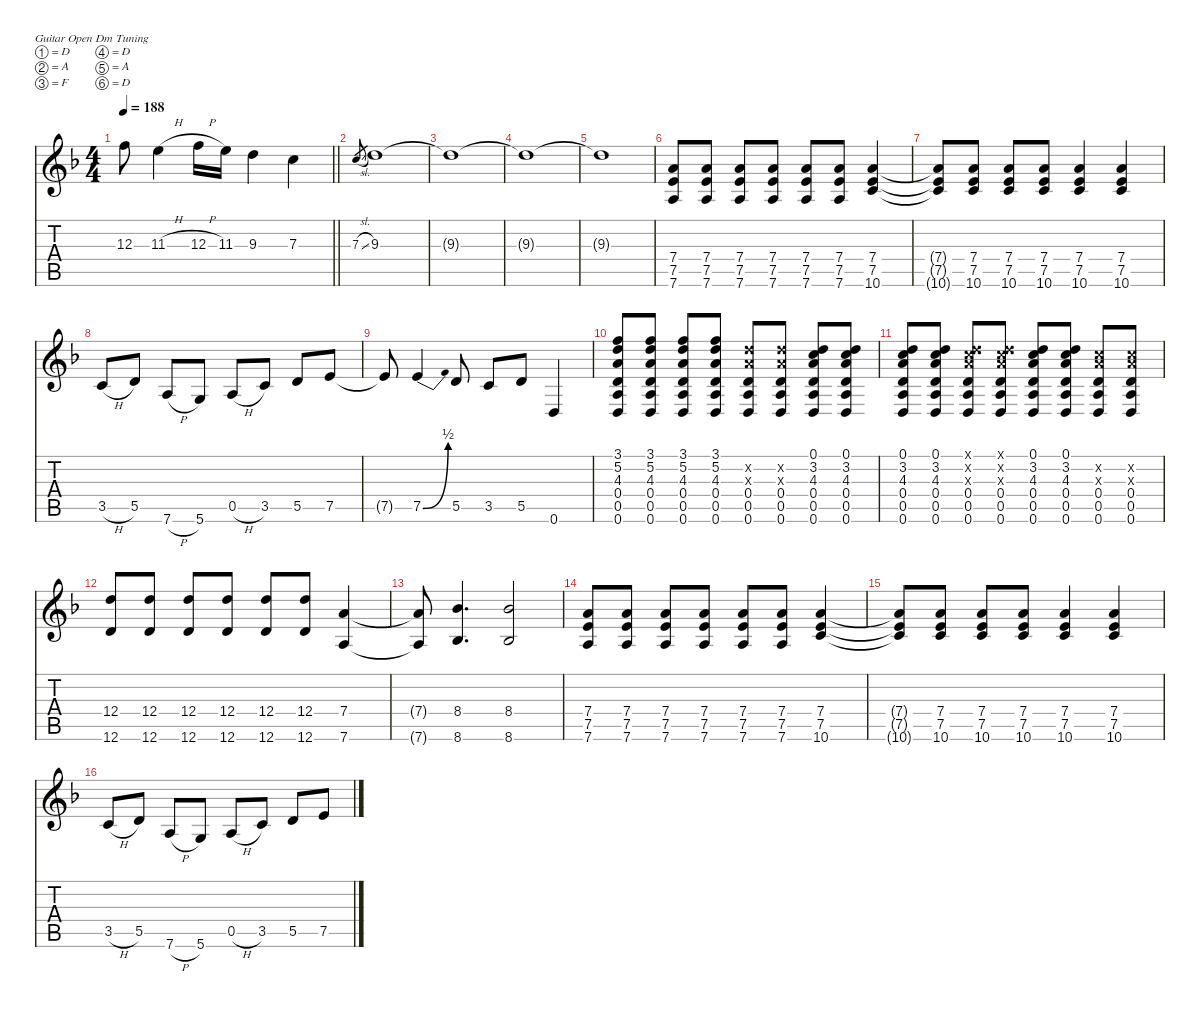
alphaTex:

\defaultSystemsLayout 4
\hideDynamics
\bracketExtendMode nobrackets
\singleTrackTrackNamePolicy hidden
\multiTrackTrackNamePolicy hidden
\firstSystemTrackNameMode fullname
\firstSystemTrackNameOrientation horizontal
\otherSystemsTrackNameOrientation horizontal
\track ("Mikael Akerfeldt" "dist.guit.") {defaultSystemsLayout 4 instrument distortionguitar}
\staff {score tabs}
\tuning (D4 A3 F3 D3 A2 D2)
\ts (4 4)
\tempo 188
\clef g2
\barLineRight lightlight
\ks dminor
12.3{t acc forcenatural}.8{dy f beam Down} 11.3{h acc forcenatural}.4{beam Down} 12.3{h acc forcenatural}.16{beam Down} 11.3{acc forcenatural}.16{beam Down} 9.3{acc forcenatural}.4{beam Down} 7.3{acc forcenatural}.4{beam Down} |
7.3{sl acc forcenatural}.8{gr dy mf beam Up} 9.3{acc forcenatural}.1{dy f beam Down} |
9.3{t acc forcenatural}.1{beam Down} |
9.3{t acc forcenatural}.1{beam Down} |
9.3{t acc forcenatural}.1{beam Down} |
(7.4{acc forcenatural} 7.5{acc forcenatural} 7.6{acc forcenatural}).8{beam Up} (7.4{acc forcenatural} 7.5{acc forcenatural} 7.6{acc forcenatural}).8{beam Up} (7.4{acc forcenatural} 7.5{acc forcenatural} 7.6{acc forcenatural}).8{beam Up} (7.4{acc forcenatural} 7.5{acc forcenatural} 7.6{acc forcenatural}).8{beam Up} (7.4{acc forcenatural} 7.5{acc forcenatural} 7.6{acc forcenatural}).8{beam Up} (7.4{acc forcenatural} 7.5{acc forcenatural} 7.6{acc forcenatural}).8{beam Up} (7.4{acc forcenatural} 7.5{acc forcenatural} 10.6{acc forcenatural}).4{beam Up} |
(7.4{t acc forcenatural} 7.5{t acc forcenatural} 10.6{t acc forcenatural}).8{beam Up} (7.4{acc forcenatural} 7.5{acc forcenatural} 10.6{acc forcenatural}).8{beam Up} (7.4{acc forcenatural} 7.5{acc forcenatural} 10.6{acc forcenatural}).8{beam Up} (7.4{acc forcenatural} 7.5{acc forcenatural} 10.6{acc forcenatural}).8{beam Up} (7.4{acc forcenatural} 7.5{acc forcenatural} 10.6{acc forcenatural}).4{beam Up} (7.4{acc forcenatural} 7.5{acc forcenatural} 10.6{acc forcenatural}).4{beam Up} |
3.5{h acc forcenatural}.8{beam Up} 5.5{acc forcenatural}.8{beam Up} 7.6{h acc forcenatural}.8{beam Up} 5.6{acc forcenatural}.8{beam Up} 0.5{h acc forcenatural}.8{beam Up} 3.5{acc forcenatural}.8{beam Up} 5.5{acc forcenatural}.8{beam Up} 7.5{acc forcenatural}.8{beam Up} |
7.5{t acc forcenatural}.8{beam Up} 7.5{be (bend 0 0 22.999999199999998 2) acc forcenatural}.4{beam Up} 5.5{acc forcenatural}.8{beam Up} 3.5{acc forcenatural}.8{beam Up} 5.5{acc forcenatural}.8{beam Up} 0.6{acc forcenatural}.4{beam Up} |
(3.1{acc forcenatural} 5.2{acc forcenatural} 4.3{acc forcenatural} 0.4{acc forcenatural} 0.5{acc forcenatural} 0.6{acc forcenatural}).8{beam Up} (3.1{acc forcenatural} 5.2{acc forcenatural} 4.3{acc forcenatural} 0.4{acc forcenatural} 0.5{acc forcenatural} 0.6{acc forcenatural}).8{beam Up} (3.1{acc forcenatural} 5.2{acc forcenatural} 4.3{acc forcenatural} 0.4{acc forcenatural} 0.5{acc forcenatural} 0.6{acc forcenatural}).8{beam Up} (3.1{acc forcenatural} 5.2{acc forcenatural} 4.3{acc forcenatural} 0.4{acc forcenatural} 0.5{acc forcenatural} 0.6{acc forcenatural}).8{beam Up} (5.2{x acc forcenatural} 4.3{x acc forcenatural} 0.4{acc forcenatural} 0.5{acc forcenatural} 0.6{acc forcenatural}).8{beam Up} (5.2{x acc forcenatural} 4.3{x acc forcenatural} 0.4{acc forcenatural} 0.5{acc forcenatural} 0.6{acc forcenatural}).8{beam Up} (0.1{acc forcenatural} 3.2{acc forcenatural} 4.3{acc forcenatural} 0.4{acc forcenatural} 0.5{acc forcenatural} 0.6{acc forcenatural}).8{beam Up} (0.1{acc forcenatural} 3.2{acc forcenatural} 4.3{acc forcenatural} 0.4{acc forcenatural} 0.5{acc forcenatural} 0.6{acc forcenatural}).8{beam Up} |
(0.1{acc forcenatural} 3.2{acc forcenatural} 4.3{acc forcenatural} 0.4{acc forcenatural} 0.5{acc forcenatural} 0.6{acc forcenatural}).8{beam Up} (0.1{acc forcenatural} 3.2{acc forcenatural} 4.3{acc forcenatural} 0.4{acc forcenatural} 0.5{acc forcenatural} 0.6{acc forcenatural}).8{beam Up} (0.1{x acc forcenatural} 3.2{x acc forcenatural} 4.3{x acc forcenatural} 0.4{acc forcenatural} 0.5{acc forcenatural} 0.6{acc forcenatural}).8{beam Up} (0.1{x acc forcenatural} 3.2{x acc forcenatural} 4.3{x acc forcenatural} 0.4{acc forcenatural} 0.5{acc forcenatural} 0.6{acc forcenatural}).8{beam Up} (0.1{acc forcenatural} 3.2{acc forcenatural} 4.3{acc forcenatural} 0.4{acc forcenatural} 0.5{acc forcenatural} 0.6{acc forcenatural}).8{beam Up} (0.1{acc forcenatural} 3.2{acc forcenatural} 4.3{acc forcenatural} 0.4{acc forcenatural} 0.5{acc forcenatural} 0.6{acc forcenatural}).8{beam Up} (3.2{x acc forcenatural} 4.3{x acc forcenatural} 0.4{acc forcenatural} 0.5{acc forcenatural} 0.6{acc forcenatural}).8{beam Up} (3.2{x acc forcenatural} 4.3{x acc forcenatural} 0.4{acc forcenatural} 0.5{acc forcenatural} 0.6{acc forcenatural}).8{beam Up} |
(12.4{acc forcenatural} 12.6{acc forcenatural}).8{beam Up} (12.4{acc forcenatural} 12.6{acc forcenatural}).8{beam Up} (12.4{acc forcenatural} 12.6{acc forcenatural}).8{beam Up} (12.4{acc forcenatural} 12.6{acc forcenatural}).8{beam Up} (12.4{acc forcenatural} 12.6{acc forcenatural}).8{beam Up} (12.4{acc forcenatural} 12.6{acc forcenatural}).8{beam Up} (7.4{acc forcenatural} 7.6{acc forcenatural}).4{beam Up} |
(7.4{t acc forcenatural} 7.6{t acc forcenatural}).8{beam Up} (8.4{acc b} 8.6{acc b}).4{d beam Up} (8.4{acc b} 8.6{acc b}).2{beam Up} |
(7.4{acc forcenatural} 7.5{acc forcenatural} 7.6{acc forcenatural}).8{beam Up} (7.4{acc forcenatural} 7.5{acc forcenatural} 7.6{acc forcenatural}).8{beam Up} (7.4{acc forcenatural} 7.5{acc forcenatural} 7.6{acc forcenatural}).8{beam Up} (7.4{acc forcenatural} 7.5{acc forcenatural} 7.6{acc forcenatural}).8{beam Up} (7.4{acc forcenatural} 7.5{acc forcenatural} 7.6{acc forcenatural}).8{beam Up} (7.4{acc forcenatural} 7.5{acc forcenatural} 7.6{acc forcenatural}).8{beam Up} (7.4{acc forcenatural} 7.5{acc forcenatural} 10.6{acc forcenatural}).4{beam Up} |
(7.4{t acc forcenatural} 7.5{t acc forcenatural} 10.6{t acc forcenatural}).8{beam Up} (7.4{acc forcenatural} 7.5{acc forcenatural} 10.6{acc forcenatural}).8{beam Up} (7.4{acc forcenatural} 7.5{acc forcenatural} 10.6{acc forcenatural}).8{beam Up} (7.4{acc forcenatural} 7.5{acc forcenatural} 10.6{acc forcenatural}).8{beam Up} (7.4{acc forcenatural} 7.5{acc forcenatural} 10.6{acc forcenatural}).4{beam Up} (7.4{acc forcenatural} 7.5{acc forcenatural} 10.6{acc forcenatural}).4{beam Up} |
3.5{h acc forcenatural}.8{beam Up} 5.5{acc forcenatural}.8{beam Up} 7.6{h acc forcenatural}.8{beam Up} 5.6{acc forcenatural}.8{beam Up} 0.5{h acc forcenatural}.8{beam Up} 3.5{acc forcenatural}.8{beam Up} 5.5{acc forcenatural}.8{beam Up} 7.5{acc forcenatural}.8{beam Up}
